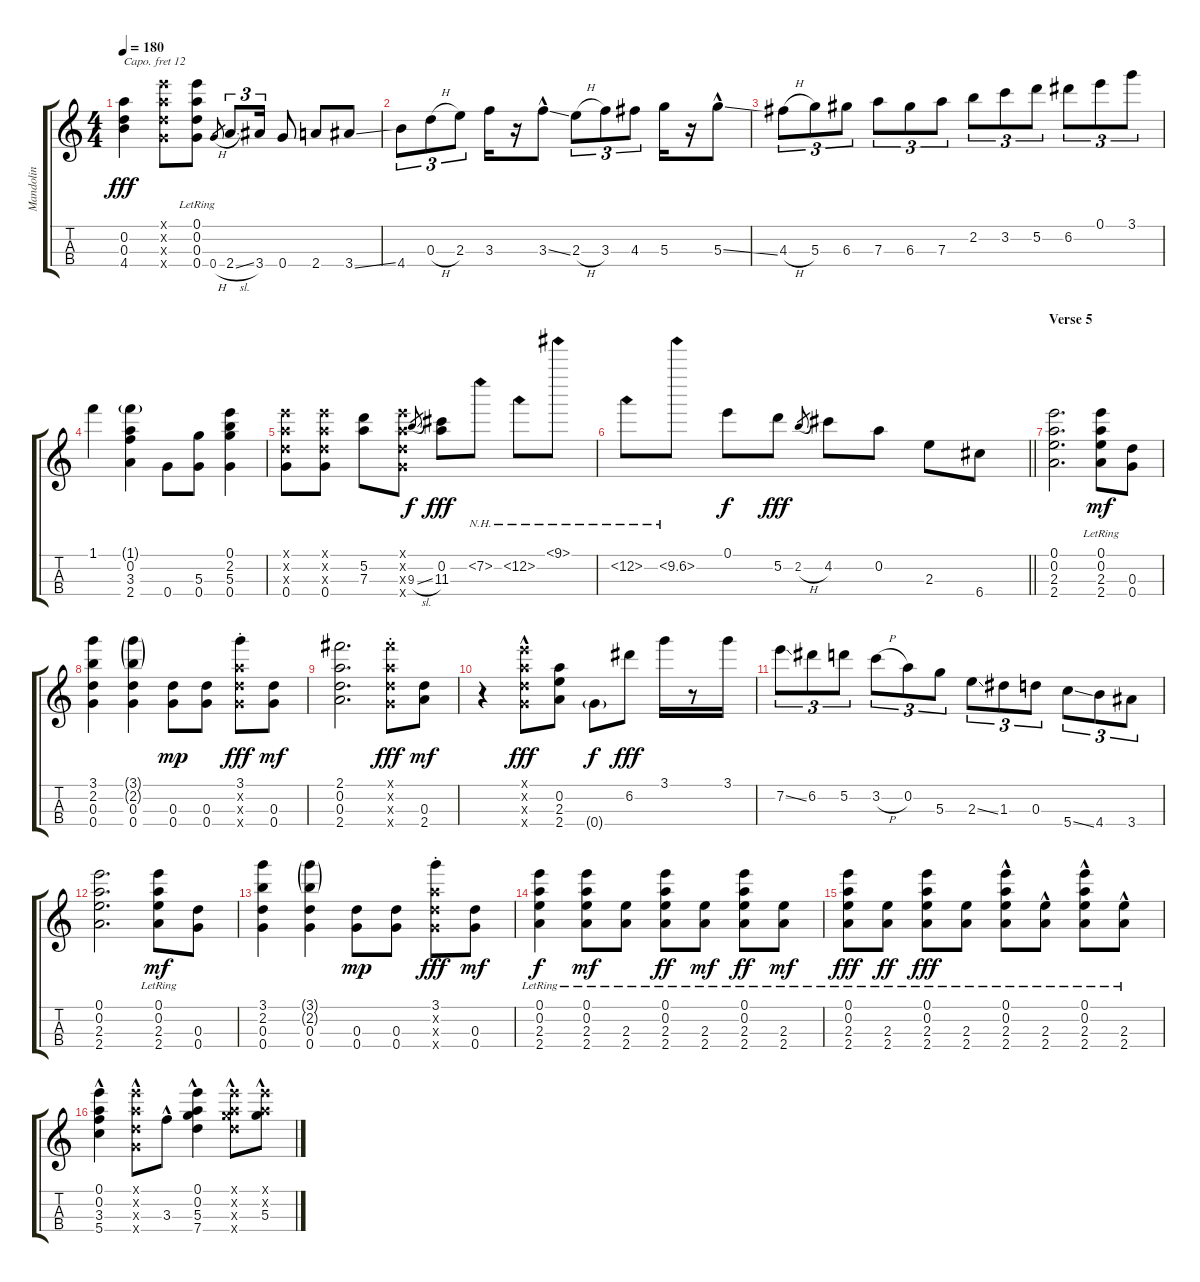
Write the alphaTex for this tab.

\track ("Mandolin" "Mandolin") {instrument acousticguitarsteel}
\staff {score tabs}
\capo 12
\tuning (E4 A3 D3 G2) {hide}
\ts (4 4)
\tempo 180
\clef g2
\ks aminor
(0.2 0.3 4.4).4{dy fff} (0.1{x} 0.2{x} 0.3{x} 0.4{x}).8 (0.1{lr} 0.2{lr} 0.3{lr} 0.4).8 0.4{h}.8{gr} 2.4{sl}.8{tu (3 2)} 3.4.16{tu (3 2)} 0.4.8 2.4.8 3.4{ss}.8 |
4.4.8{tu (3 2)} 0.3{h}.8{tu (3 2)} 2.3.8{tu (3 2)} 3.3.16 r.16 3.3{ss hac}.8 2.3{h}.8{tu (3 2)} 3.3.8{tu (3 2)} 4.3.8{tu (3 2)} 5.3.16 r.16 5.3{ss hac}.8 |
4.3{h}.8{tu (3 2)} 5.3.8{tu (3 2)} 6.3.8{tu (3 2)} 7.3.8{tu (3 2)} 6.3.8{tu (3 2)} 7.3.8{tu (3 2)} 2.2.8{tu (3 2)} 3.2.8{tu (3 2)} 5.2.8{tu (3 2)} 6.2.8{tu (3 2)} 0.1.8{tu (3 2)} 3.1.8{tu (3 2)} |
1.1.4 (1.1{g} 0.2 3.3 2.4).4 0.4.8 (5.3 0.4).8 (0.1 2.2 5.3 0.4).4 |
(0.1{x} 0.2{x} 0.3{x} 0.4).8 (0.1{x} 0.2{x} 0.3{x} 0.4).8 (5.2 7.3).8 (0.1{x} 0.2{x} 0.3{x} 0.4{x}).8 9.3{sl}.8{gr dy f} (0.2 11.3).8{dy fff} 7.2{nh}.8 12.2{nh}.8 9.1{nh}.8 |
\barLineRight lightlight
12.2{nh}.8 10.2{nh}.8 0.1.8{dy f} 5.2.8{dy fff} 2.2{h}.8{gr} 4.2.8 0.2.8 2.3.8 6.4.8 |
\section ("" "Verse 5")
(0.1 0.2 2.3 2.4).2{d} (0.1{lr} 0.2{lr} 2.3 2.4).8{dy mf} (0.3 0.4).8 |
(3.1 2.2 0.3 0.4).4 (3.1{g} 2.2{g} 0.3 0.4).4 (0.3 0.4).8{dy mp} (0.3 0.4).8 (3.1{st} 0.2{x} 0.3{x} 0.4{x}).8{dy fff} (0.3 0.4).8{dy mf} |
(2.1 0.2 0.3 2.4).2{d} (2.1{st x} 0.2{x} 0.3{x} 0.4{x}).8{dy fff} (0.3 2.4).8{dy mf} |
r.4 (0.1{hac x} 0.2{hac x} 0.3{hac x} 0.4{hac x}).8{dy fff} (0.2 2.3 2.4).8 0.4{g}.8{dy f} 6.2.8{dy fff} 3.1.16 r.8 3.1.16 |
7.2{ss}.8{tu (3 2)} 6.2.8{tu (3 2)} 5.2.8{tu (3 2)} 3.2{h}.8{tu (3 2)} 0.2.8{tu (3 2)} 5.3.8{tu (3 2)} 2.3{ss}.8{tu (3 2)} 1.3.8{tu (3 2)} 0.3.8{tu (3 2)} 5.4{ss}.8{tu (3 2)} 4.4.8{tu (3 2)} 3.4.8{tu (3 2)} |
(0.1 0.2 2.3 2.4).2{d} (0.1{lr} 0.2{lr} 2.3 2.4).8{dy mf} (0.3 0.4).8 |
(3.1 2.2 0.3 0.4).4 (3.1{g} 2.2{g} 0.3 0.4).4 (0.3 0.4).8{dy mp} (0.3 0.4).8 (3.1{st} 0.2{x} 0.3{x} 0.4{x}).8{dy fff} (0.3 0.4).8{dy mf} |
(0.1{lr} 0.2{lr} 2.3{lr} 2.4{lr}).4{dy f} (0.1{lr} 0.2{lr} 2.3{lr} 2.4{lr}).8{dy mf} (2.3{lr} 2.4{lr}).8 (0.1{lr} 0.2{lr} 2.3{lr} 2.4{lr}).8{dy ff} (2.3{lr} 2.4{lr}).8{dy mf} (0.1{lr} 0.2{lr} 2.3{lr} 2.4{lr}).8{dy ff} (2.3{lr} 2.4{lr}).8{dy mf} |
(0.1{lr} 0.2{lr} 2.3{lr} 2.4{lr}).8{dy fff} (2.3{lr} 2.4{lr}).8{dy ff} (0.1{lr} 0.2{lr} 2.3{lr} 2.4{lr}).8{dy fff} (2.3{lr} 2.4{lr}).8 (0.1{hac lr} 0.2{hac lr} 2.3{hac lr} 2.4{hac lr}).8 (2.3{hac lr} 2.4{hac lr}).8 (0.1{hac lr} 0.2{hac lr} 2.3{hac lr} 2.4{hac lr}).8 (2.3{hac lr} 2.4{hac lr}).8 |
(0.1 0.2{hac} 3.3{hac} 5.4{hac}).4 (0.1{hac x} 0.2{hac x} 0.3{hac x} 0.4{hac x}).8 3.3{hac}.8 (0.1 0.2{hac} 5.3{hac} 7.4{hac}).4 (0.1{hac x} 0.2{hac x} 5.3{hac x} 7.4{hac x}).8 (0.1{hac x} 0.2{hac x} 5.3{hac}).8
